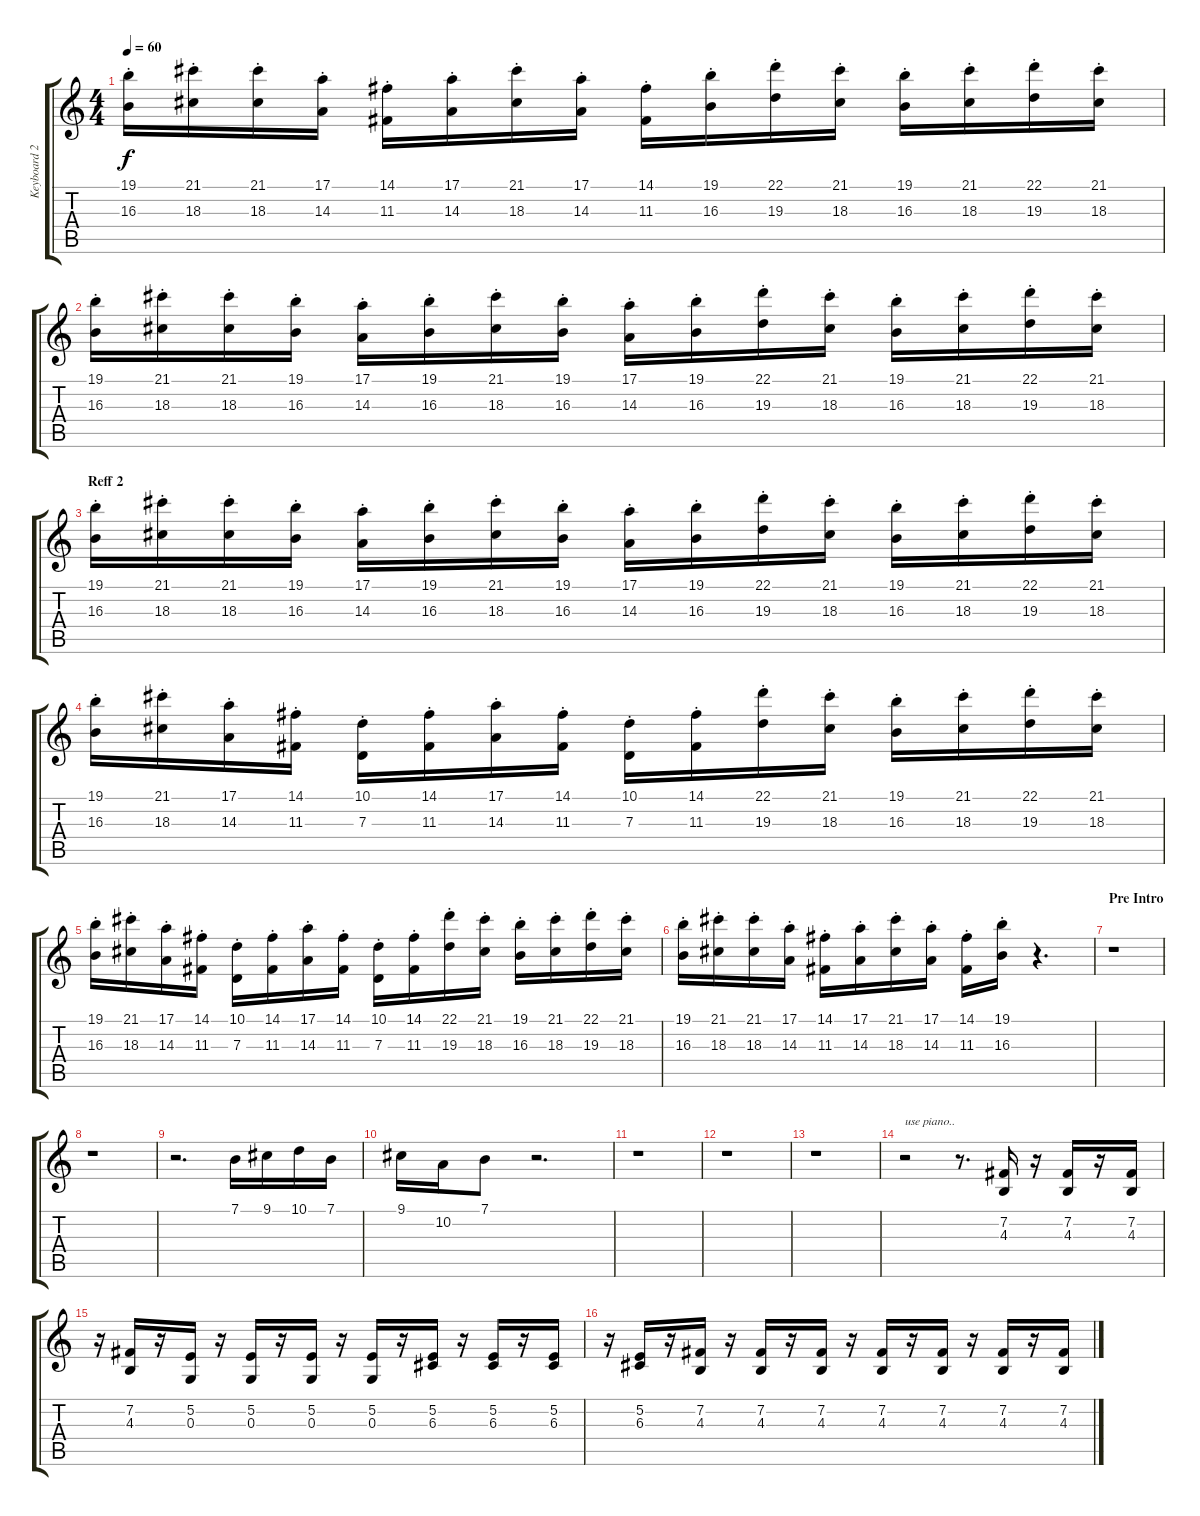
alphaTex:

\track ("Keyboard 2" "Keyboard 2") {instrument lead2sawtooth}
\staff {score tabs}
\tuning (E4 B3 G3 D3 A2 E2) {hide}
\ts (4 4)
\tempo 60
\clef g2
\ks c
(19.1{st} 16.3{st}).16{dy f} (21.1{st} 18.3{st}).16 (21.1{st} 18.3{st}).16 (17.1{st} 14.3{st}).16 (14.1{st} 11.3{st}).16 (17.1{st} 14.3{st}).16 (21.1{st} 18.3{st}).16 (17.1{st} 14.3{st}).16 (14.1{st} 11.3{st}).16 (19.1{st} 16.3{st}).16 (22.1{st} 19.3{st}).16 (21.1{st} 18.3{st}).16 (19.1{st} 16.3{st}).16 (21.1{st} 18.3{st}).16 (22.1{st} 19.3{st}).16 (21.1{st} 18.3{st}).16 |
(19.1{st} 16.3{st}).16 (21.1{st} 18.3{st}).16 (21.1{st} 18.3{st}).16 (19.1{st} 16.3{st}).16 (17.1{st} 14.3{st}).16 (19.1{st} 16.3{st}).16 (21.1{st} 18.3{st}).16 (19.1{st} 16.3{st}).16 (17.1{st} 14.3{st}).16 (19.1{st} 16.3{st}).16 (22.1{st} 19.3{st}).16 (21.1{st} 18.3{st}).16 (19.1{st} 16.3{st}).16 (21.1{st} 18.3{st}).16 (22.1{st} 19.3{st}).16 (21.1{st} 18.3{st}).16 |
\section ("" "Reff 2")
(19.1{st} 16.3{st}).16 (21.1{st} 18.3{st}).16 (21.1{st} 18.3{st}).16 (19.1{st} 16.3{st}).16 (17.1{st} 14.3{st}).16 (19.1{st} 16.3{st}).16 (21.1{st} 18.3{st}).16 (19.1{st} 16.3{st}).16 (17.1{st} 14.3{st}).16 (19.1{st} 16.3{st}).16 (22.1{st} 19.3{st}).16 (21.1{st} 18.3{st}).16 (19.1{st} 16.3{st}).16 (21.1{st} 18.3{st}).16 (22.1{st} 19.3{st}).16 (21.1{st} 18.3{st}).16 |
(19.1{st} 16.3{st}).16 (21.1{st} 18.3{st}).16 (17.1{st} 14.3{st}).16 (14.1{st} 11.3{st}).16 (10.1{st} 7.3{st}).16 (14.1{st} 11.3{st}).16 (17.1{st} 14.3{st}).16 (14.1{st} 11.3{st}).16 (10.1{st} 7.3{st}).16 (14.1{st} 11.3{st}).16 (22.1{st} 19.3{st}).16 (21.1{st} 18.3{st}).16 (19.1{st} 16.3{st}).16 (21.1{st} 18.3{st}).16 (22.1{st} 19.3{st}).16 (21.1{st} 18.3{st}).16 |
(19.1{st} 16.3{st}).16 (21.1{st} 18.3{st}).16 (17.1{st} 14.3{st}).16 (14.1{st} 11.3{st}).16 (10.1{st} 7.3{st}).16 (14.1{st} 11.3{st}).16 (17.1{st} 14.3{st}).16 (14.1{st} 11.3{st}).16 (10.1{st} 7.3{st}).16 (14.1{st} 11.3{st}).16 (22.1{st} 19.3{st}).16 (21.1{st} 18.3{st}).16 (19.1{st} 16.3{st}).16 (21.1{st} 18.3{st}).16 (22.1{st} 19.3{st}).16 (21.1{st} 18.3{st}).16 |
(19.1{st} 16.3{st}).16 (21.1{st} 18.3{st}).16 (21.1{st} 18.3{st}).16 (17.1{st} 14.3{st}).16 (14.1{st} 11.3{st}).16 (17.1{st} 14.3{st}).16 (21.1{st} 18.3{st}).16 (17.1{st} 14.3{st}).16 (14.1{st} 11.3{st}).16 (19.1{st} 16.3{st}).16 r.4{d} |
\section ("" "Pre Intro")
r.1 |
r.1 |
r.2{d} 7.1.16 9.1.16 10.1.16 7.1.16 |
9.1.16 10.2.16 7.1.8 r.2{d} |
r.1 |
r.1 |
r.1 |
r.2{txt "use piano.."} r.8{d} (7.2 4.3).16 r.16 (7.2 4.3).16 r.16 (7.2 4.3).16 |
r.16 (7.2 4.3).16 r.16 (5.2 0.3).16 r.16 (5.2 0.3).16 r.16 (5.2 0.3).16 r.16 (5.2 0.3).16 r.16 (5.2 6.3).16 r.16 (5.2 6.3).16 r.16 (5.2 6.3).16 |
r.16 (5.2 6.3).16 r.16 (7.2 4.3).16 r.16 (7.2 4.3).16 r.16 (7.2 4.3).16 r.16 (7.2 4.3).16 r.16 (7.2 4.3).16 r.16 (7.2 4.3).16 r.16 (7.2 4.3).16
